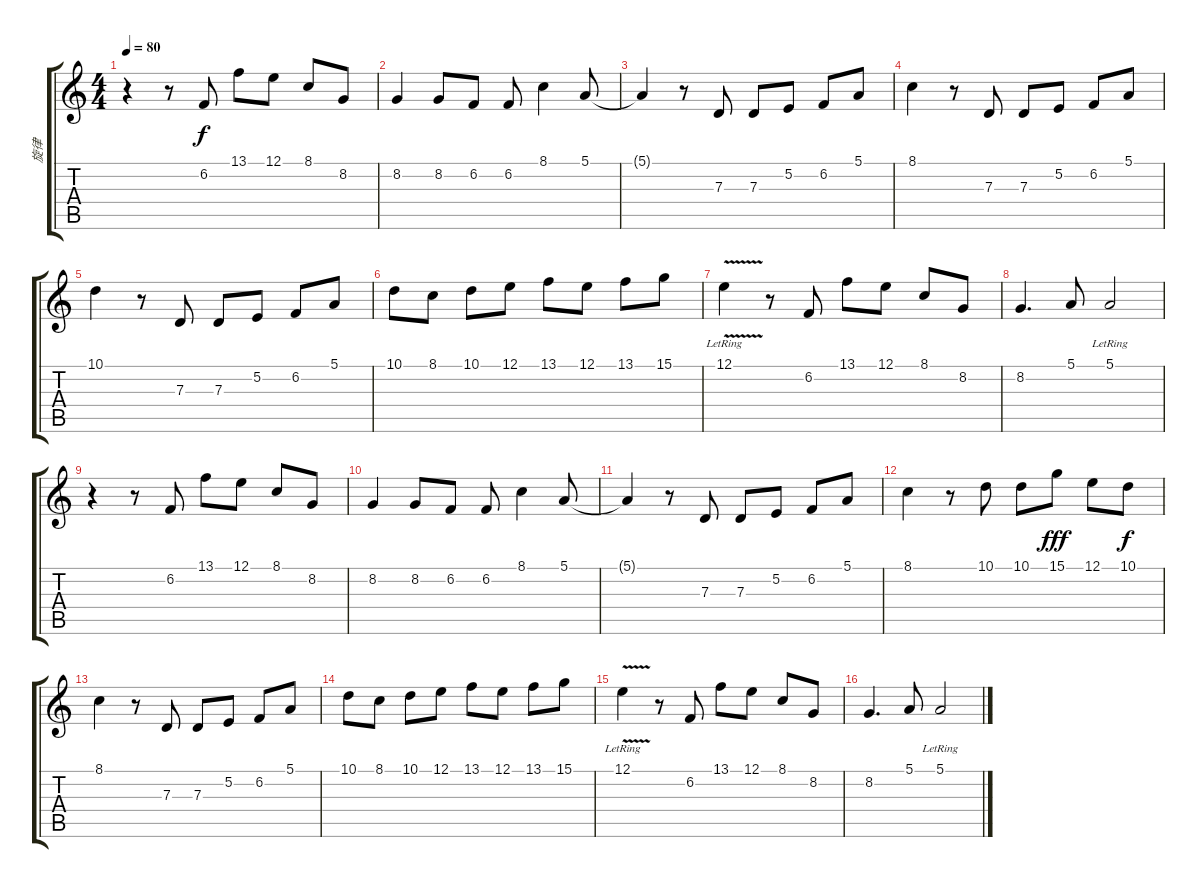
\track ("旋律" "旋律") {instrument electricgrandpiano}
\staff {score tabs}
\tuning (E4 B3 G3 D3 A2 E2) {hide}
\ts (4 4)
\tempo 80
\clef g2
\ks c
r.4{dy f} r.8 6.2.8 13.1.8 12.1.8 8.1.8 8.2.8 |
8.2.4 8.2.8 6.2.8 6.2.8 8.1.4 5.1.8 |
5.1{t}.4 r.8 7.3.8 7.3.8 5.2.8 6.2.8 5.1.8 |
8.1.4 r.8 7.3.8 7.3.8 5.2.8 6.2.8 5.1.8 |
10.1.4 r.8 7.3.8 7.3.8 5.2.8 6.2.8 5.1.8 |
10.1.8 8.1.8 10.1.8 12.1.8 13.1.8 12.1.8 13.1.8 15.1.8 |
12.1{v lr}.4 r.8 6.2.8 13.1.8 12.1.8 8.1.8 8.2.8 |
8.2.4{d} 5.1.8 5.1{lr}.2 |
r.4 r.8 6.2.8 13.1.8 12.1.8 8.1.8 8.2.8 |
8.2.4 8.2.8 6.2.8 6.2.8 8.1.4 5.1.8 |
5.1{t}.4 r.8 7.3.8 7.3.8 5.2.8 6.2.8 5.1.8 |
8.1.4 r.8 10.1.8 10.1.8 15.1.8{dy fff} 12.1.8 10.1.8{dy f} |
8.1.4 r.8 7.3.8 7.3.8 5.2.8 6.2.8 5.1.8 |
10.1.8 8.1.8 10.1.8 12.1.8 13.1.8 12.1.8 13.1.8 15.1.8 |
12.1{v lr}.4 r.8 6.2.8 13.1.8 12.1.8 8.1.8 8.2.8 |
8.2.4{d} 5.1.8 5.1{lr}.2
